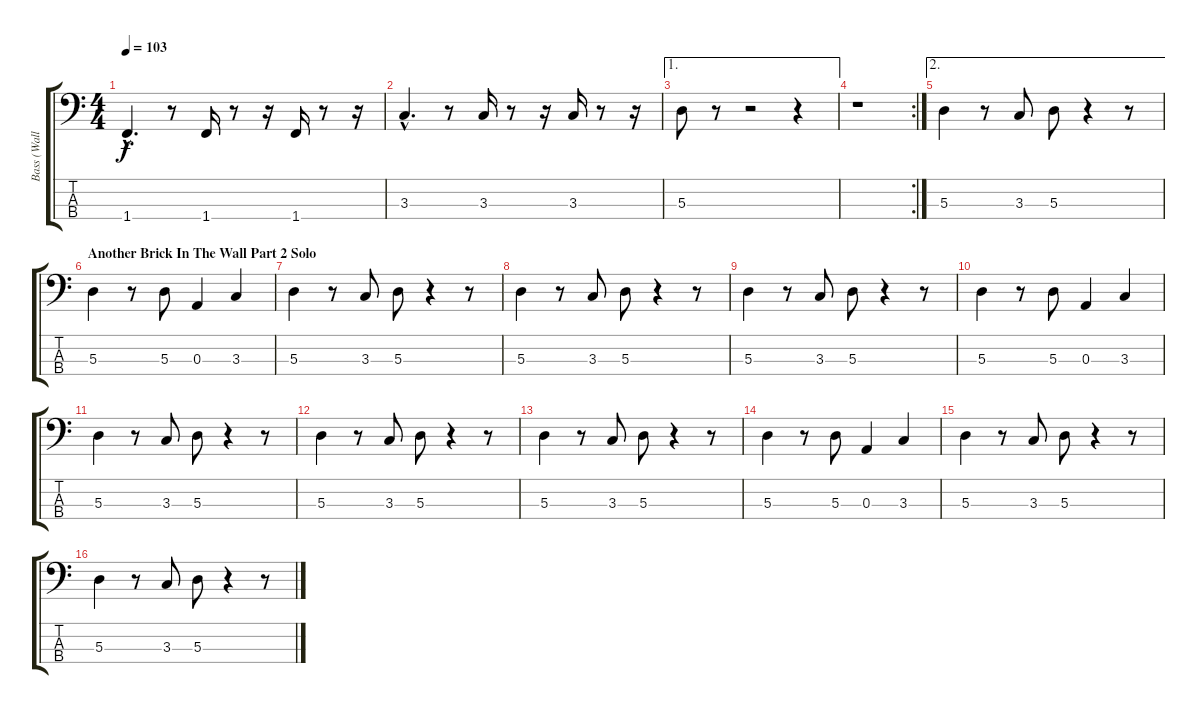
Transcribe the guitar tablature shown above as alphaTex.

\track ("Bass (Wall prt. 2)" "Bass (Wall") {instrument acousticguitarnylon}
\staff {score tabs}
\tuning (G2 D2 A1 E1) {hide}
\ts (4 4)
\tempo 103
\clef f4
\ks c
1.4{hac}.4{d dy f} r.8 1.4.16 r.8 r.16 1.4.16 r.8 r.16 |
3.3{hac}.4{d} r.8 3.3.16 r.8 r.16 3.3.16 r.8 r.16 |
\ae 1
5.3.8 r.8 r.2 r.4 |
\rc 2
r.1 |
\ae 2
5.3.4 r.8 3.3.8 5.3.8 r.4 r.8 |
\section ("" "Another Brick In The Wall Part 2 Solo")
5.3.4 r.8 5.3.8 0.3.4 3.3.4 |
5.3.4 r.8 3.3.8 5.3.8 r.4 r.8 |
5.3.4 r.8 3.3.8 5.3.8 r.4 r.8 |
5.3.4 r.8 3.3.8 5.3.8 r.4 r.8 |
5.3.4 r.8 5.3.8 0.3.4 3.3.4 |
5.3.4 r.8 3.3.8 5.3.8 r.4 r.8 |
5.3.4 r.8 3.3.8 5.3.8 r.4 r.8 |
5.3.4 r.8 3.3.8 5.3.8 r.4 r.8 |
5.3.4 r.8 5.3.8 0.3.4 3.3.4 |
5.3.4 r.8 3.3.8 5.3.8 r.4 r.8 |
5.3.4 r.8 3.3.8 5.3.8 r.4 r.8
